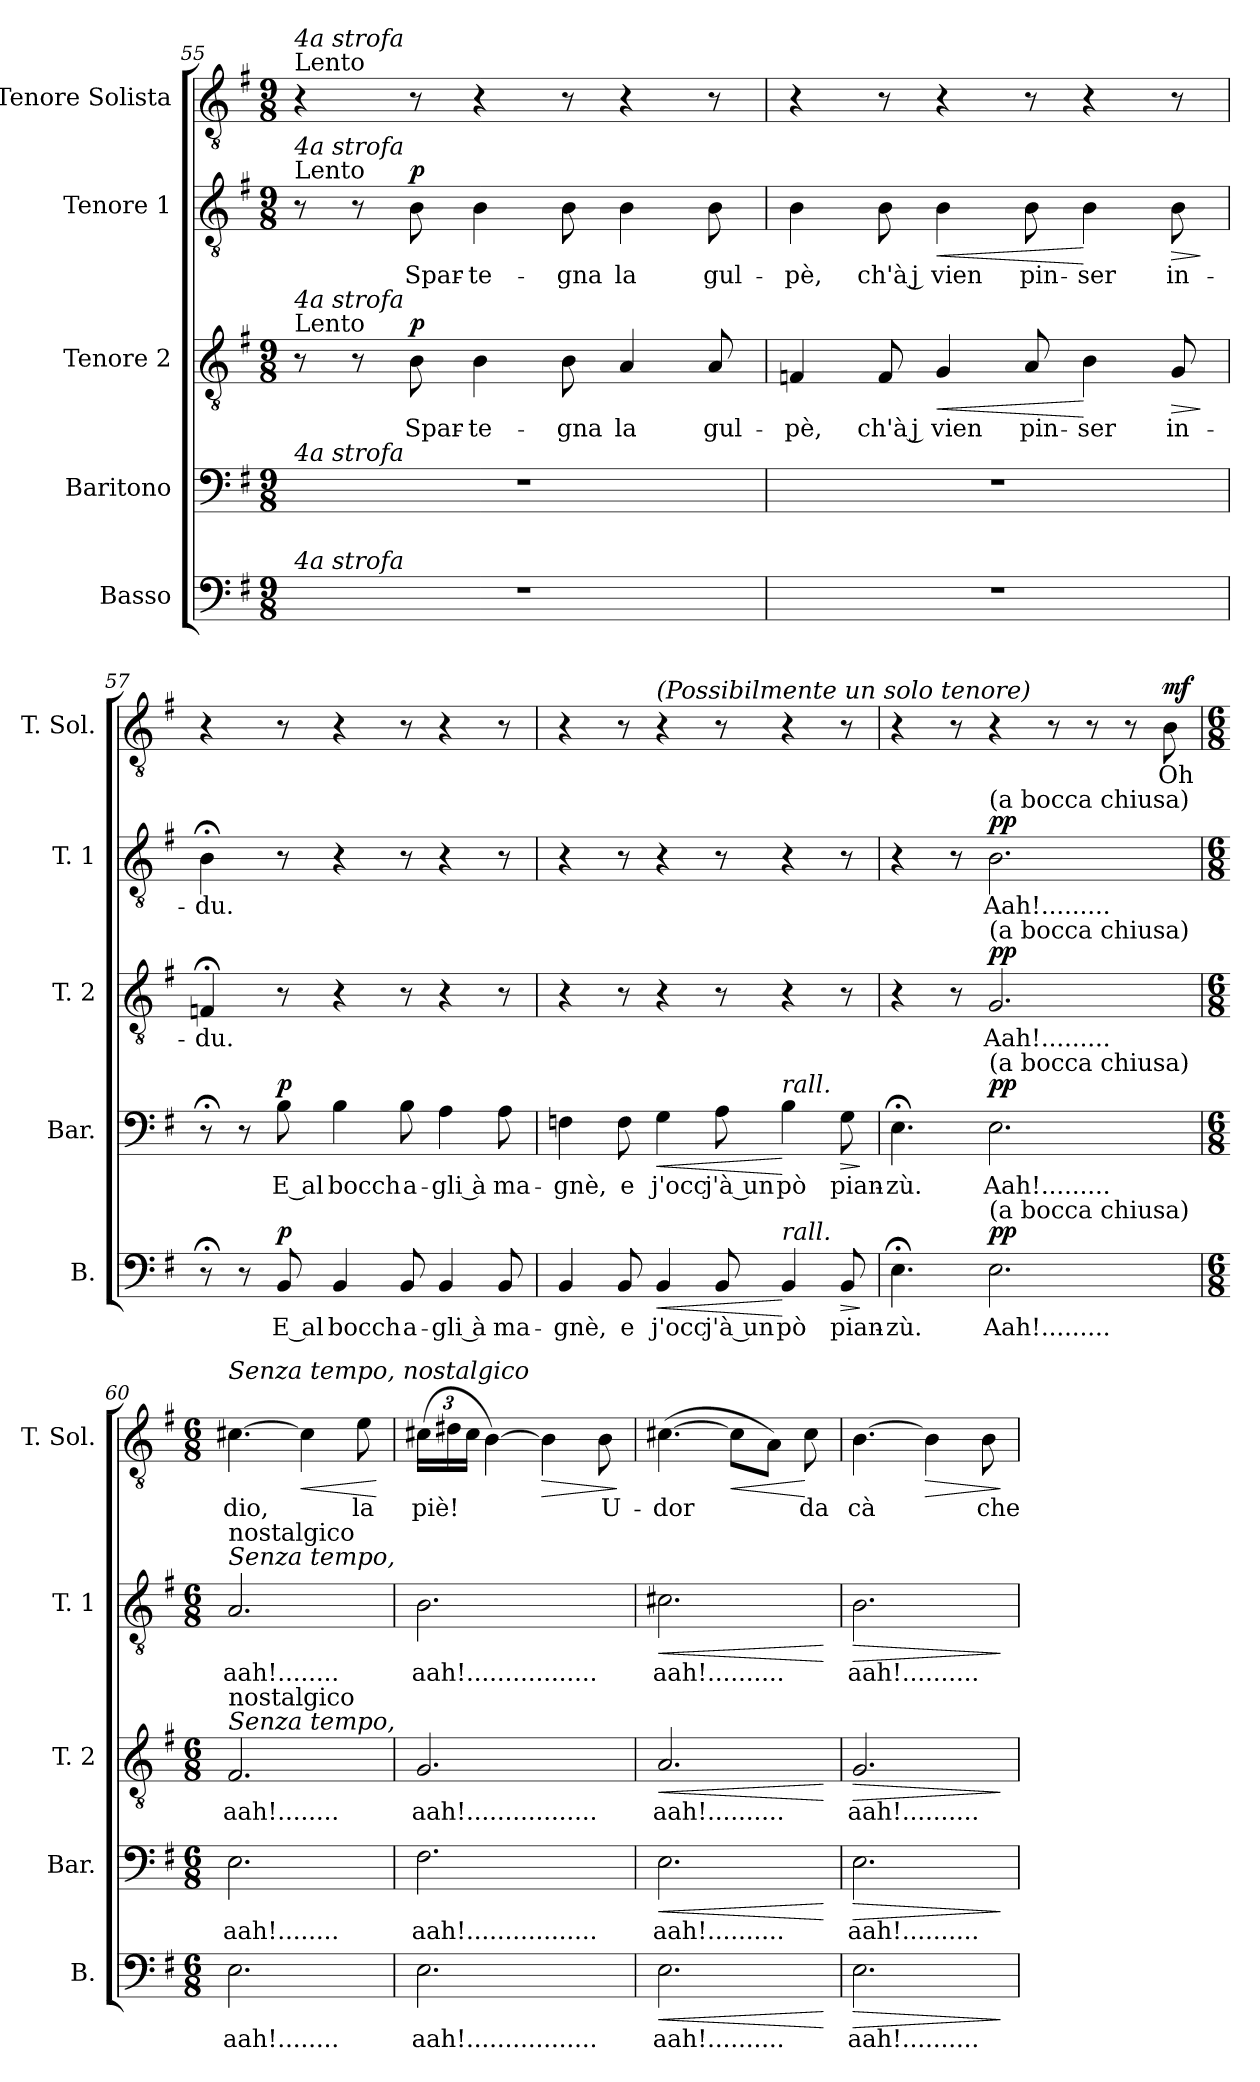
**kern	**text	**dynam	**kern	**text	**dynam	**kern	**text	**dynam	**kern	**text	**dynam	**kern	**text	**dynam
*part5	*part5	*part5	*part4	*part4	*part4	*part3	*part3	*part3	*part2	*part2	*part2	*part1	*part1	*part1
*staff5	*staff5	*staff5	*staff4	*staff4	*staff4	*staff3	*staff3	*staff3	*staff2	*staff2	*staff2	*staff1	*staff1	*staff1
*I"Basso	*	*	*I"Baritono	*	*	*I"Tenore 2	*	*	*I"Tenore 1	*	*	*I"Tenore Solista	*	*
*I'B.	*	*	*I'Bar.	*	*	*I'T. 2	*	*	*I'T. 1	*	*	*I'T. Sol.	*	*
*clefF4	*	*	*clefF4	*	*	*clefGv2	*	*	*clefGv2	*	*	*clefGv2	*	*
*k[f#]	*	*	*k[f#]	*	*	*k[f#]	*	*	*k[f#]	*	*	*k[f#]	*	*
*M9/8	*	*	*M9/8	*	*	*M9/8	*	*	*M9/8	*	*	*M9/8	*	*
=55	=55	=55	=55	=55	=55	=55	=55	=55	=55	=55	=55	=55	=55	=55
!	!	!	!	!	!	!	!	!	!	!	!	!LO:TX:a:t=Lento	!	!
!	!	!	!	!	!	!	!	!	!	!	!	!LO:TX:a:i:t=4a strofa	!	!
!	!	!	!	!	!	!	!	!	!LO:TX:a:t=Lento	!	!	!	!	!
!	!	!	!	!	!	!	!	!	!LO:TX:a:i:t=4a strofa	!	!	!	!	!
!	!	!	!	!	!	!LO:TX:a:t=Lento	!	!	!	!	!	!	!	!
!	!	!	!	!	!	!LO:TX:a:i:t=4a strofa	!	!	!	!	!	!	!	!
!	!	!	!LO:TX:a:i:t=4a strofa	!	!	!	!	!	!	!	!	!	!	!
!LO:TX:a:i:t=4a strofa	!	!	!	!	!	!	!	!	!	!	!	!	!	!
8%9r	.	.	8%9r	.	.	8r	.	.	8r	.	.	4r	.	.
.	.	.	.	.	.	8r	.	.	8r	.	.	.	.	.
!	!	!	!	!	!	!	!LO:LY:b	!LO:DY:a	!	!LO:LY:b	!LO:DY:a	!	!	!
.	.	.	.	.	.	8B\	Spar-	p	8B\	Spar-	p	8r	.	.
!	!	!	!	!	!	!	!LO:LY:b	!	!	!LO:LY:b	!	!	!	!
.	.	.	.	.	.	4B\	-te-	.	4B\	-te-	.	4r	.	.
!	!	!	!	!	!	!	!LO:LY:b	!	!	!LO:LY:b	!	!	!	!
.	.	.	.	.	.	8B\	-gna	.	8B\	-gna	.	8r	.	.
!	!	!	!	!	!	!	!LO:LY:b	!	!	!LO:LY:b	!	!	!	!
.	.	.	.	.	.	4A/	la	.	4B\	la	.	4r	.	.
!	!	!	!	!	!	!	!LO:LY:b	!	!	!LO:LY:b	!	!	!	!
.	.	.	.	.	.	8A/	gul-	.	8B\	gul-	.	8r	.	.
=56	=56	=56	=56	=56	=56	=56	=56	=56	=56	=56	=56	=56	=56	=56
!	!	!	!	!	!	!	!LO:LY:b	!	!	!LO:LY:b	!	!	!	!
8%9r	.	.	8%9r	.	.	4Fn/	-pè,	.	4B\	-pè,	.	4r	.	.
!	!	!	!	!	!	!	!LO:LY:b	!	!	!LO:LY:b	!	!	!	!
.	.	.	.	.	.	8F/	ch'à j	.	8B\	ch'à j	.	8r	.	.
!	!	!	!	!	!	!	!LO:LY:b	!LO:HP:b	!	!LO:LY:b	!LO:HP:b	!	!	!
.	.	.	.	.	.	4G/	vien	<	4B\	vien	<	4r	.	.
!	!	!	!	!	!	!	!LO:LY:b	!	!	!LO:LY:b	!	!	!	!
.	.	.	.	.	.	8A/	pin-	.	8B\	pin-	.	8r	.	.
!	!	!	!	!	!	!	!LO:LY:b	!	!	!LO:LY:b	!	!	!	!
.	.	.	.	.	.	4B\	-ser	[	4B\	-ser	[	4r	.	.
!	!	!	!	!	!	!	!LO:LY:b	!LO:HP:b	!	!LO:LY:b	!LO:HP:b	!	!	!
.	.	.	.	.	.	8G/	in-	>	8B\	in-	>	8r	.	.
.	.	.	.	.	.	.	.	]	.	.	]	.	.	.
!!LO:LB:g=z
=57	=57	=57	=57	=57	=57	=57	=57	=57	=57	=57	=57	=57	=57	=57
!	!	!	!	!	!	!	!LO:LY:b	!	!	!LO:LY:b	!	!	!	!
8r;<	.	.	8r;<	.	.	4Fn;</	-du.	.	4B;<\	-du.	.	4r	.	.
8r	.	.	8r	.	.	.	.	.	.	.	.	.	.	.
!	!LO:LY:b	!LO:DY:a	!	!LO:LY:b	!LO:DY:a	!	!	!	!	!	!	!	!	!
8BB/	E al	p	8B\	E al	p	8r	.	.	8r	.	.	8r	.	.
!	!LO:LY:b	!	!	!LO:LY:b	!	!	!	!	!	!	!	!	!	!
4BB/	bocch	.	4B\	bocch	.	4r	.	.	4r	.	.	4r	.	.
!	!LO:LY:b	!	!	!LO:LY:b	!	!	!	!	!	!	!	!	!	!
8BB/	a-	.	8B\	a-	.	8r	.	.	8r	.	.	8r	.	.
!	!LO:LY:b	!	!	!LO:LY:b	!	!	!	!	!	!	!	!	!	!
4BB/	-gli à	.	4A\	-gli à	.	4r	.	.	4r	.	.	4r	.	.
!	!LO:LY:b	!	!	!LO:LY:b	!	!	!	!	!	!	!	!	!	!
8BB/	ma-	.	8A\	ma-	.	8r	.	.	8r	.	.	8r	.	.
=58	=58	=58	=58	=58	=58	=58	=58	=58	=58	=58	=58	=58	=58	=58
!	!LO:LY:b	!	!	!LO:LY:b	!	!	!	!	!	!	!	!	!	!
4BB/	-gnè,	.	4Fn\	-gnè,	.	4r	.	.	4r	.	.	4r	.	.
!	!LO:LY:b	!	!	!LO:LY:b	!	!	!	!	!	!	!	!	!	!
8BB/	e	.	8F\	e	.	8r	.	.	8r	.	.	8r	.	.
!	!	!	!	!	!	!	!	!	!	!	!	!LO:TX:a:i:t=(Possibilmente un solo tenore)	!	!
!	!LO:LY:b	!LO:HP:b	!	!LO:LY:b	!LO:HP:b	!	!	!	!	!	!	!	!	!
4BB/	j'occ	<	4G\	j'occ	<	4r	.	.	4r	.	.	4r	.	.
!	!LO:LY:b	!	!	!LO:LY:b	!	!	!	!	!	!	!	!	!	!
8BB/	j'à un	.	8A\	j'à un	.	8r	.	.	8r	.	.	8r	.	.
*	*	*	*	*	*	*	*	*	*	*	*	*MM66	*	*
!	!	!	!LO:TX:a:i:t=rall.	!	!	!	!	!	!	!	!	!	!	!
!LO:TX:a:i:t=rall.	!	!	!	!	!	!	!	!	!	!	!	!	!	!
!	!LO:LY:b	!	!	!LO:LY:b	!	!	!	!	!	!	!	!	!	!
4BB/	pò	[	4B\	pò	[	4r	.	.	4r	.	.	4r	.	.
!	!LO:LY:b	!LO:HP:b	!	!LO:LY:b	!LO:HP:b	!	!	!	!	!	!	!	!	!
8BB/	pian-	>	8G\	pian-	>	8r	.	.	8r	.	.	8r	.	.
.	.	]	.	.	]	.	.	.	.	.	.	.	.	.
=59	=59	=59	=59	=59	=59	=59	=59	=59	=59	=59	=59	=59	=59	=59
*	*	*	*	*	*	*	*	*	*	*	*	*MM60	*	*
!	!LO:LY:b	!	!	!LO:LY:b	!	!	!	!	!	!	!	!	!	!
4.E;<\	-zù.	.	4.E;<\	-zù.	.	4r	.	.	4r	.	.	4r	.	.
.	.	.	.	.	.	8r	.	.	8r	.	.	8r	.	.
*	*	*	*	*	*	*	*	*	*	*	*	*MM81	*	*
!	!	!	!	!	!	!	!	!	!LO:TX:a:t=(a bocca chiusa)	!	!	!	!	!
!	!	!	!	!	!	!LO:TX:a:t=(a bocca chiusa)	!	!	!	!	!	!	!	!
!	!	!	!LO:TX:a:t=(a bocca chiusa)	!	!	!	!	!	!	!	!	!	!	!
!LO:TX:a:t=(a bocca chiusa)	!	!	!	!	!	!	!	!	!	!	!	!	!	!
!	!LO:LY:b	!LO:DY:a	!	!LO:LY:b	!LO:DY:a	!	!LO:LY:b	!LO:DY:a	!	!LO:LY:b	!LO:DY:a	!	!	!
2.E\	Aah!.........	pp	2.E\	Aah!.........	pp	2.G/	Aah!.........	pp	2.B\	Aah!.........	pp	4r	.	.
.	.	.	.	.	.	.	.	.	.	.	.	8r	.	.
.	.	.	.	.	.	.	.	.	.	.	.	8r	.	.
.	.	.	.	.	.	.	.	.	.	.	.	8r	.	.
!	!	!	!	!	!	!	!	!	!	!	!	!	!LO:LY:b	!LO:DY:a
.	.	.	.	.	.	.	.	.	.	.	.	8B\	Oh	mf
!!LO:PB:g=z
=60	=60	=60	=60	=60	=60	=60	=60	=60	=60	=60	=60	=60	=60	=60
*M6/8	*	*	*M6/8	*	*	*M6/8	*	*	*M6/8	*	*	*M6/8	*	*
!	!	!	!	!	!	!	!	!	!	!	!	!LO:TX:a:i:t=Senza tempo, nostalgico	!	!
!	!	!	!	!	!	!	!	!	!LO:TX:a:i:t=Senza tempo,	!	!	!	!	!
!	!	!	!	!	!	!	!	!	!LO:TX:a:t=nostalgico	!	!	!	!	!
!	!	!	!	!	!	!LO:TX:a:i:t=Senza tempo,	!	!	!	!	!	!	!	!
!	!	!	!	!	!	!LO:TX:a:t=nostalgico	!	!	!	!	!	!	!	!
!	!LO:LY:b	!	!	!LO:LY:b	!	!	!LO:LY:b	!	!	!LO:LY:b	!	!	!LO:LY:b	!
2.E\	aah!........	.	2.E\	aah!........	.	2.F#/	aah!........	.	2.A/	aah!........	.	[4.c#X\	dio,	.
!	!	!	!	!	!	!	!	!	!	!	!	!	!	!LO:HP:b
.	.	.	.	.	.	.	.	.	.	.	.	4c#\]	.	<
!	!	!	!	!	!	!	!	!	!	!	!	!	!LO:LY:b	!
.	.	.	.	.	.	.	.	.	.	.	.	8e\	la	.
.	.	.	.	.	.	.	.	.	.	.	.	.	.	[
=61	=61	=61	=61	=61	=61	=61	=61	=61	=61	=61	=61	=61	=61	=61
!	!LO:LY:b	!	!	!LO:LY:b	!	!	!LO:LY:b	!	!	!LO:LY:b	!	!	!	!
*	*	*	*	*	*	*	*	*	*	*	*	*Xbrackettup	*	*
!	!	!	!	!	!	!	!	!	!	!	!	!	!LO:LY:b	!
2.E\	aah!.................	.	2.F#\	aah!.................	.	2.G/	aah!.................	.	2.B\	aah!.................	.	(>24c#X\LL	piè!	.
.	.	.	.	.	.	.	.	.	.	.	.	24d#X\	.	.
.	.	.	.	.	.	.	.	.	.	.	.	24c#\JJ	.	.
.	.	.	.	.	.	.	.	.	.	.	.	[4B\)	.	.
!	!	!	!	!	!	!	!	!	!	!	!	!	!	!LO:HP:b
.	.	.	.	.	.	.	.	.	.	.	.	4B\]	.	>
!	!	!	!	!	!	!	!	!	!	!	!	!	!LO:LY:b	!
.	.	.	.	.	.	.	.	.	.	.	.	8B\	U-	.
.	.	.	.	.	.	.	.	.	.	.	.	.	.	]
=62	=62	=62	=62	=62	=62	=62	=62	=62	=62	=62	=62	=62	=62	=62
!	!LO:LY:b	!LO:HP:b	!	!LO:LY:b	!LO:HP:b	!	!LO:LY:b	!LO:HP:b	!	!LO:LY:b	!LO:HP:b	!	!LO:LY:b	!
2.E\	-aah!..........	<	2.E\	-aah!..........	<	2.A/	-aah!..........	<	2.c#X\	-aah!..........	<	(>[4.c#X\	-dor	.
!	!	!	!	!	!	!	!	!	!	!	!	!	!	!LO:HP:b
.	.	.	.	.	.	.	.	.	.	.	.	8c#\L]	.	<
.	.	.	.	.	.	.	.	.	.	.	.	8A\J)	.	.
!	!	!	!	!	!	!	!	!	!	!	!	!	!LO:LY:b	!
.	.	.	.	.	.	.	.	.	.	.	.	8c#\	da	[
.	.	[	.	.	[	.	.	[	.	.	[	.	.	.
=63	=63	=63	=63	=63	=63	=63	=63	=63	=63	=63	=63	=63	=63	=63
!	!LO:LY:b	!LO:HP:b	!	!LO:LY:b	!LO:HP:b	!	!LO:LY:b	!LO:HP:b	!	!LO:LY:b	!LO:HP:b	!	!LO:LY:b	!
2.E\	aah!..........	>	2.E\	aah!..........	>	2.G/	aah!..........	>	2.B\	aah!..........	>	[4.B\	cà	.
!	!	!	!	!	!	!	!	!	!	!	!	!	!	!LO:HP:b
.	.	.	.	.	.	.	.	.	.	.	.	4B\]	.	>
!	!	!	!	!	!	!	!	!	!	!	!	!	!LO:LY:b	!
.	.	.	.	.	.	.	.	.	.	.	.	8B\	che	.
.	.	]	.	.	]	.	.	]	.	.	]	.	.	]
=	=	=	=	=	=	=	=	=	=	=	=	=	=	=
*-	*-	*-	*-	*-	*-	*-	*-	*-	*-	*-	*-	*-	*-	*-
